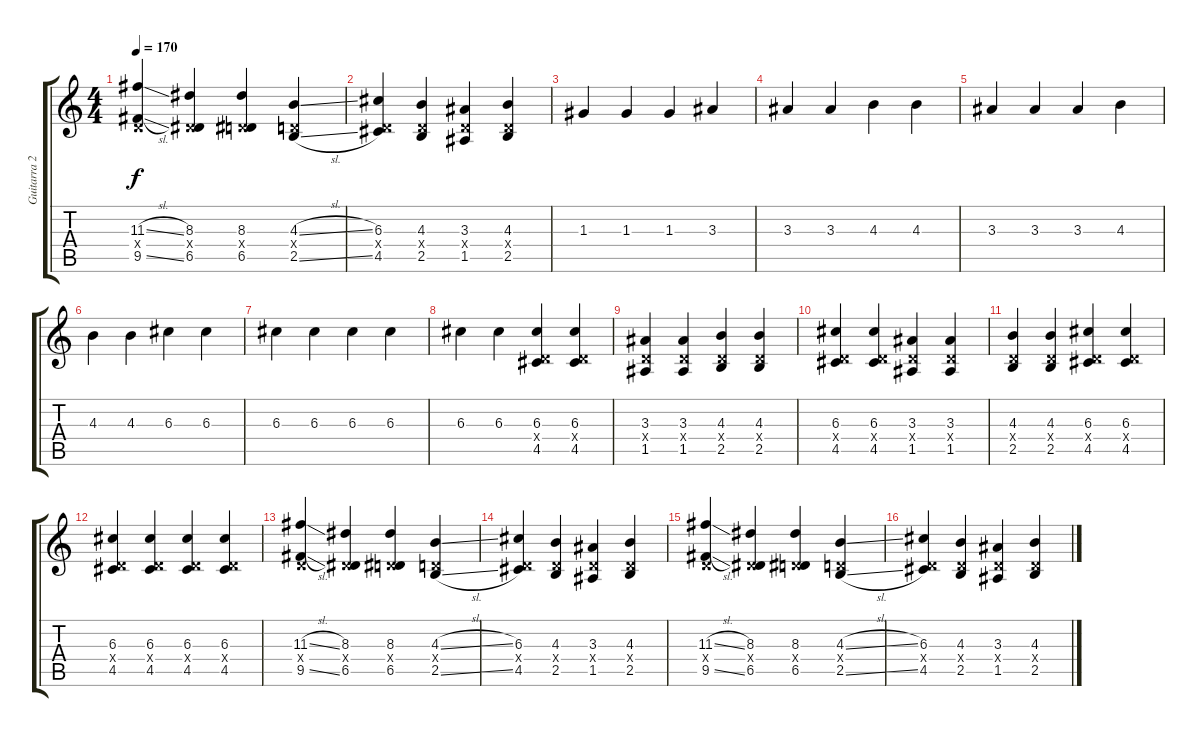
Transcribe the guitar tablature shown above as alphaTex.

\track ("Guitarra 2" "Guitarra 2") {instrument distortionguitar}
\staff {score tabs}
\tuning (E4 B3 G3 D3 A2 E2) {hide}
\ts (4 4)
\tempo 170
\clef g2
\ks c
(11.3{sl} 0.4{x} 9.5{sl}).4{dy f} (8.3 0.4{x} 6.5).4 (8.3 0.4{x} 6.5).4 (4.3{sl} 0.4{x} 2.5{sl}).4 |
(6.3 0.4{x} 4.5).4 (4.3 0.4{x} 2.5).4 (3.3 0.4{x} 1.5).4 (4.3 0.4{x} 2.5).4 |
1.3.4 1.3.4 1.3.4 3.3.4 |
3.3.4 3.3.4 4.3.4 4.3.4 |
3.3.4 3.3.4 3.3.4 4.3.4 |
4.3.4 4.3.4 6.3.4 6.3.4 |
6.3.4 6.3.4 6.3.4 6.3.4 |
6.3.4 6.3.4 (6.3 0.4{x} 4.5).4 (6.3 0.4{x} 4.5).4 |
(3.3 0.4{x} 1.5).4 (3.3 0.4{x} 1.5).4 (4.3 0.4{x} 2.5).4 (4.3 0.4{x} 2.5).4 |
(6.3 0.4{x} 4.5).4 (6.3 0.4{x} 4.5).4 (3.3 0.4{x} 1.5).4 (3.3 0.4{x} 1.5).4 |
(4.3 0.4{x} 2.5).4 (4.3 0.4{x} 2.5).4 (6.3 0.4{x} 4.5).4 (6.3 0.4{x} 4.5).4 |
(6.3 0.4{x} 4.5).4 (6.3 0.4{x} 4.5).4 (6.3 0.4{x} 4.5).4 (6.3 0.4{x} 4.5).4 |
(11.3{sl} 0.4{x} 9.5{sl}).4 (8.3 0.4{x} 6.5).4 (8.3 0.4{x} 6.5).4 (4.3{sl} 0.4{x} 2.5{sl}).4 |
(6.3 0.4{x} 4.5).4 (4.3 0.4{x} 2.5).4 (3.3 0.4{x} 1.5).4 (4.3 0.4{x} 2.5).4 |
(11.3{sl} 0.4{x} 9.5{sl}).4 (8.3 0.4{x} 6.5).4 (8.3 0.4{x} 6.5).4 (4.3{sl} 0.4{x} 2.5{sl}).4 |
(6.3 0.4{x} 4.5).4 (4.3 0.4{x} 2.5).4 (3.3 0.4{x} 1.5).4 (4.3 0.4{x} 2.5).4
